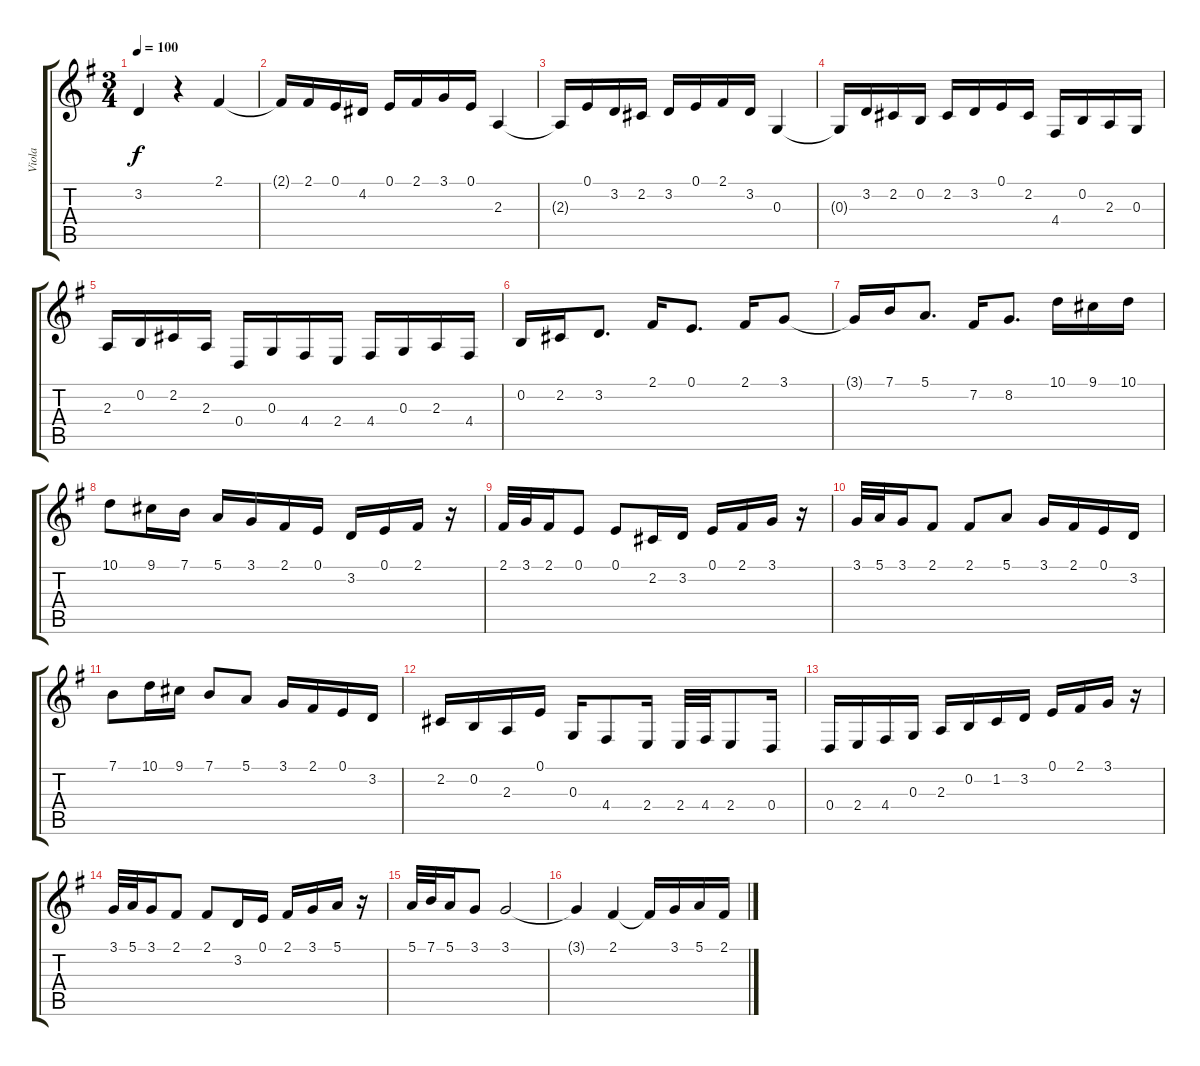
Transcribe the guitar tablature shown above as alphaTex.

\track ("Viola" "Viola") {instrument viola}
\staff {score tabs}
\tuning (E4 B3 G3 D3 A2 E2) {hide}
\ts (3 4)
\tempo 100
\clef g2
\ks g
3.2.4{dy f} r.4 2.1.4 |
2.1{t}.16 2.1.16 0.1.16 4.2.16 0.1.16 2.1.16 3.1.16 0.1.16 2.3.4 |
2.3{t}.16 0.1.16 3.2.16 2.2.16 3.2.16 0.1.16 2.1.16 3.2.16 0.3.4 |
0.3{t}.16 3.2.16 2.2.16 0.2.16 2.2.16 3.2.16 0.1.16 2.2.16 4.4.16 0.2.16 2.3.16 0.3.16 |
2.3.16 0.2.16 2.2.16 2.3.16 0.4.16 0.3.16 4.4.16 2.4.16 4.4.16 0.3.16 2.3.16 4.4.16 |
0.2.16 2.2.16 3.2.8{d} 2.1.16 0.1.8{d} 2.1.16 3.1.8 |
3.1{t}.16 7.1.16 5.1.8{d} 7.2.16 8.2.8{d} 10.1.16 9.1.16 10.1.16 |
10.1.8 9.1.16 7.1.16 5.1.16 3.1.16 2.1.16 0.1.16 3.2.16 0.1.16 2.1.16 r.16 |
2.1.32 3.1.32 2.1.16 0.1.8 0.1.8 2.2.16 3.2.16 0.1.16 2.1.16 3.1.16 r.16 |
3.1.32 5.1.32 3.1.16 2.1.8 2.1.8 5.1.8 3.1.16 2.1.16 0.1.16 3.2.16 |
7.1.8 10.1.16 9.1.16 7.1.8 5.1.8 3.1.16 2.1.16 0.1.16 3.2.16 |
2.2.16 0.2.16 2.3.16 0.1.16 0.3.16 4.4.8 2.4.16 2.4.32 4.4.32 2.4.8 0.4.16 |
0.4.16 2.4.16 4.4.16 0.3.16 2.3.16 0.2.16 1.2.16 3.2.16 0.1.16 2.1.16 3.1.16 r.16 |
3.1.32 5.1.32 3.1.16 2.1.8 2.1.8 3.2.16 0.1.16 2.1.16 3.1.16 5.1.16 r.16 |
5.1.32 7.1.32 5.1.16 3.1.8 3.1.2 |
3.1{t}.4 2.1.4 2.1{t}.16 3.1.16 5.1.16 2.1.16
